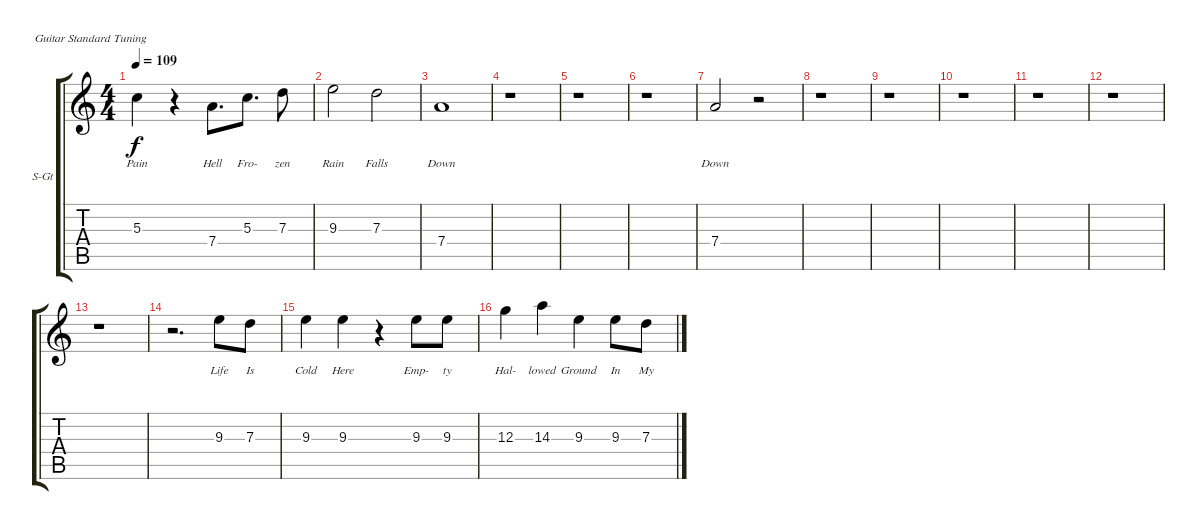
\bracketExtendMode groupsimilarinstruments
\firstSystemTrackNameOrientation horizontal
\otherSystemsTrackNameOrientation horizontal
\track ("Voice" "S-Gt") {mute instrument clarinet}
\staff {score tabs}
\tuning (E4 B3 G3 D3 A2 E2)
\displaytranspose 12
\ts (4 4)
\tempo 109
\clef g2
\ks c
5.3.4{lyrics (0 "Pain") lyrics (1 "") lyrics (2 "") lyrics (3 "") lyrics (4 "") dy f} r.4 7.4.8{d lyrics (0 "Hell") lyrics (1 "") lyrics (2 "") lyrics (3 "") lyrics (4 "")} 5.3.8{d lyrics (0 "Fro-") lyrics (1 "") lyrics (2 "") lyrics (3 "") lyrics (4 "")} 7.3.8{lyrics (0 "zen") lyrics (1 "") lyrics (2 "") lyrics (3 "") lyrics (4 "")} |
9.3.2{lyrics (0 "Rain") lyrics (1 "") lyrics (2 "") lyrics (3 "") lyrics (4 "")} 7.3.2{lyrics (0 "Falls") lyrics (1 "") lyrics (2 "") lyrics (3 "") lyrics (4 "")} |
7.4.1{lyrics (0 "Down") lyrics (1 "") lyrics (2 "") lyrics (3 "") lyrics (4 "")} |
r.1 |
r.1 |
r.1 |
7.4.2{lyrics (0 "Down") lyrics (1 "") lyrics (2 "") lyrics (3 "") lyrics (4 "")} r.2 |
r.1 |
r.1 |
r.1 |
r.1 |
r.1 |
r.1 |
r.2{d} 9.3.8{lyrics (0 "Life") lyrics (1 "") lyrics (2 "") lyrics (3 "") lyrics (4 "")} 7.3.8{lyrics (0 "Is") lyrics (1 "") lyrics (2 "") lyrics (3 "") lyrics (4 "")} |
9.3.4{lyrics (0 "Cold") lyrics (1 "") lyrics (2 "") lyrics (3 "") lyrics (4 "")} 9.3.4{lyrics (0 "Here") lyrics (1 "") lyrics (2 "") lyrics (3 "") lyrics (4 "")} r.4 9.3.8{lyrics (0 "Emp-") lyrics (1 "") lyrics (2 "") lyrics (3 "") lyrics (4 "")} 9.3.8{lyrics (0 "ty") lyrics (1 "") lyrics (2 "") lyrics (3 "") lyrics (4 "")} |
12.3.4{lyrics (0 "Hal-") lyrics (1 "") lyrics (2 "") lyrics (3 "") lyrics (4 "")} 14.3.4{lyrics (0 "lowed") lyrics (1 "") lyrics (2 "") lyrics (3 "") lyrics (4 "")} 9.3.4{lyrics (0 "Ground") lyrics (1 "") lyrics (2 "") lyrics (3 "") lyrics (4 "")} 9.3.8{lyrics (0 "In") lyrics (1 "") lyrics (2 "") lyrics (3 "") lyrics (4 "")} 7.3.8{lyrics (0 "My") lyrics (1 "") lyrics (2 "") lyrics (3 "") lyrics (4 "")}
